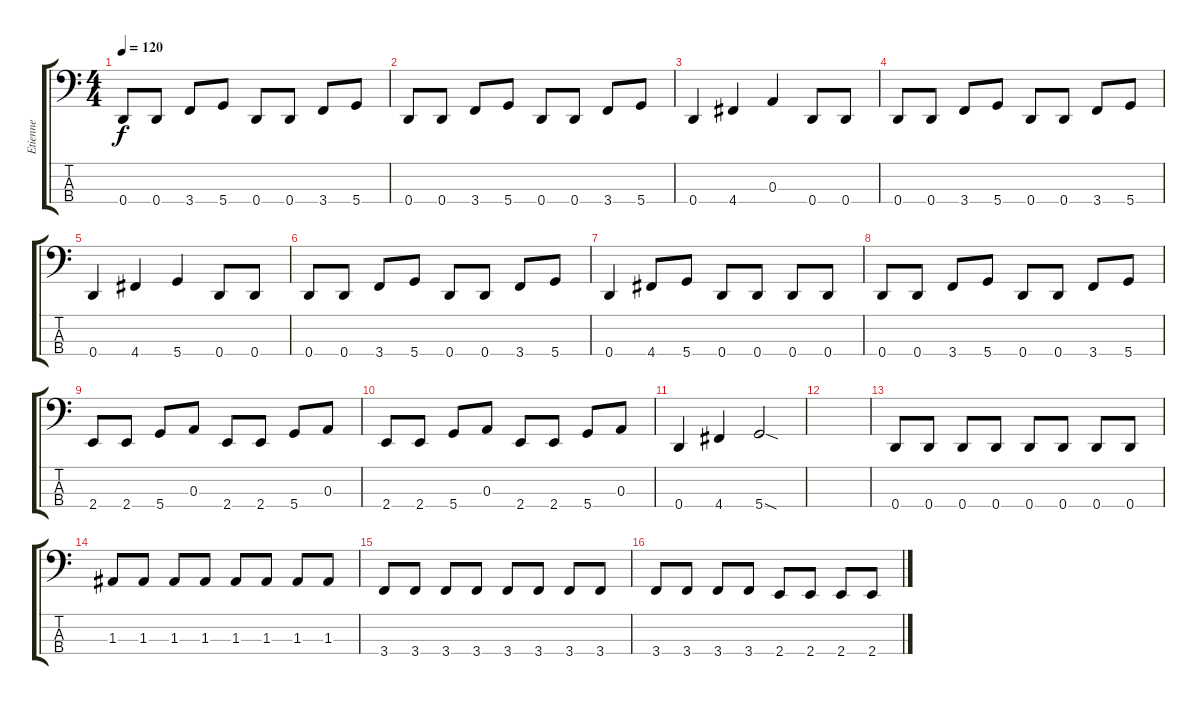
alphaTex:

\track ("Etienne" "Etienne") {instrument slapbass1}
\staff {score tabs}
\tuning (G2 D2 A1 D1) {hide}
\ts (4 4)
\tempo 120
\clef f4
\ks c
0.4.8{dy f} 0.4.8 3.4.8 5.4.8 0.4.8 0.4.8 3.4.8 5.4.8 |
0.4.8 0.4.8 3.4.8 5.4.8 0.4.8 0.4.8 3.4.8 5.4.8 |
0.4.4 4.4.4 0.3.4 0.4.8 0.4.8 |
0.4.8 0.4.8 3.4.8 5.4.8 0.4.8 0.4.8 3.4.8 5.4.8 |
0.4.4 4.4.4 5.4.4 0.4.8 0.4.8 |
0.4.8 0.4.8 3.4.8 5.4.8 0.4.8 0.4.8 3.4.8 5.4.8 |
0.4.4 4.4.8 5.4.8 0.4.8 0.4.8 0.4.8 0.4.8 |
0.4.8 0.4.8 3.4.8 5.4.8 0.4.8 0.4.8 3.4.8 5.4.8 |
2.4.8 2.4.8 5.4.8 0.3.8 2.4.8 2.4.8 5.4.8 0.3.8 |
2.4.8 2.4.8 5.4.8 0.3.8 2.4.8 2.4.8 5.4.8 0.3.8 |
0.4.4 4.4.4 5.4{sod}.2 |
|
0.4.8 0.4.8 0.4.8 0.4.8 0.4.8 0.4.8 0.4.8 0.4.8 |
1.3.8 1.3.8 1.3.8 1.3.8 1.3.8 1.3.8 1.3.8 1.3.8 |
3.4.8 3.4.8 3.4.8 3.4.8 3.4.8 3.4.8 3.4.8 3.4.8 |
3.4.8 3.4.8 3.4.8 3.4.8 2.4.8 2.4.8 2.4.8 2.4.8
